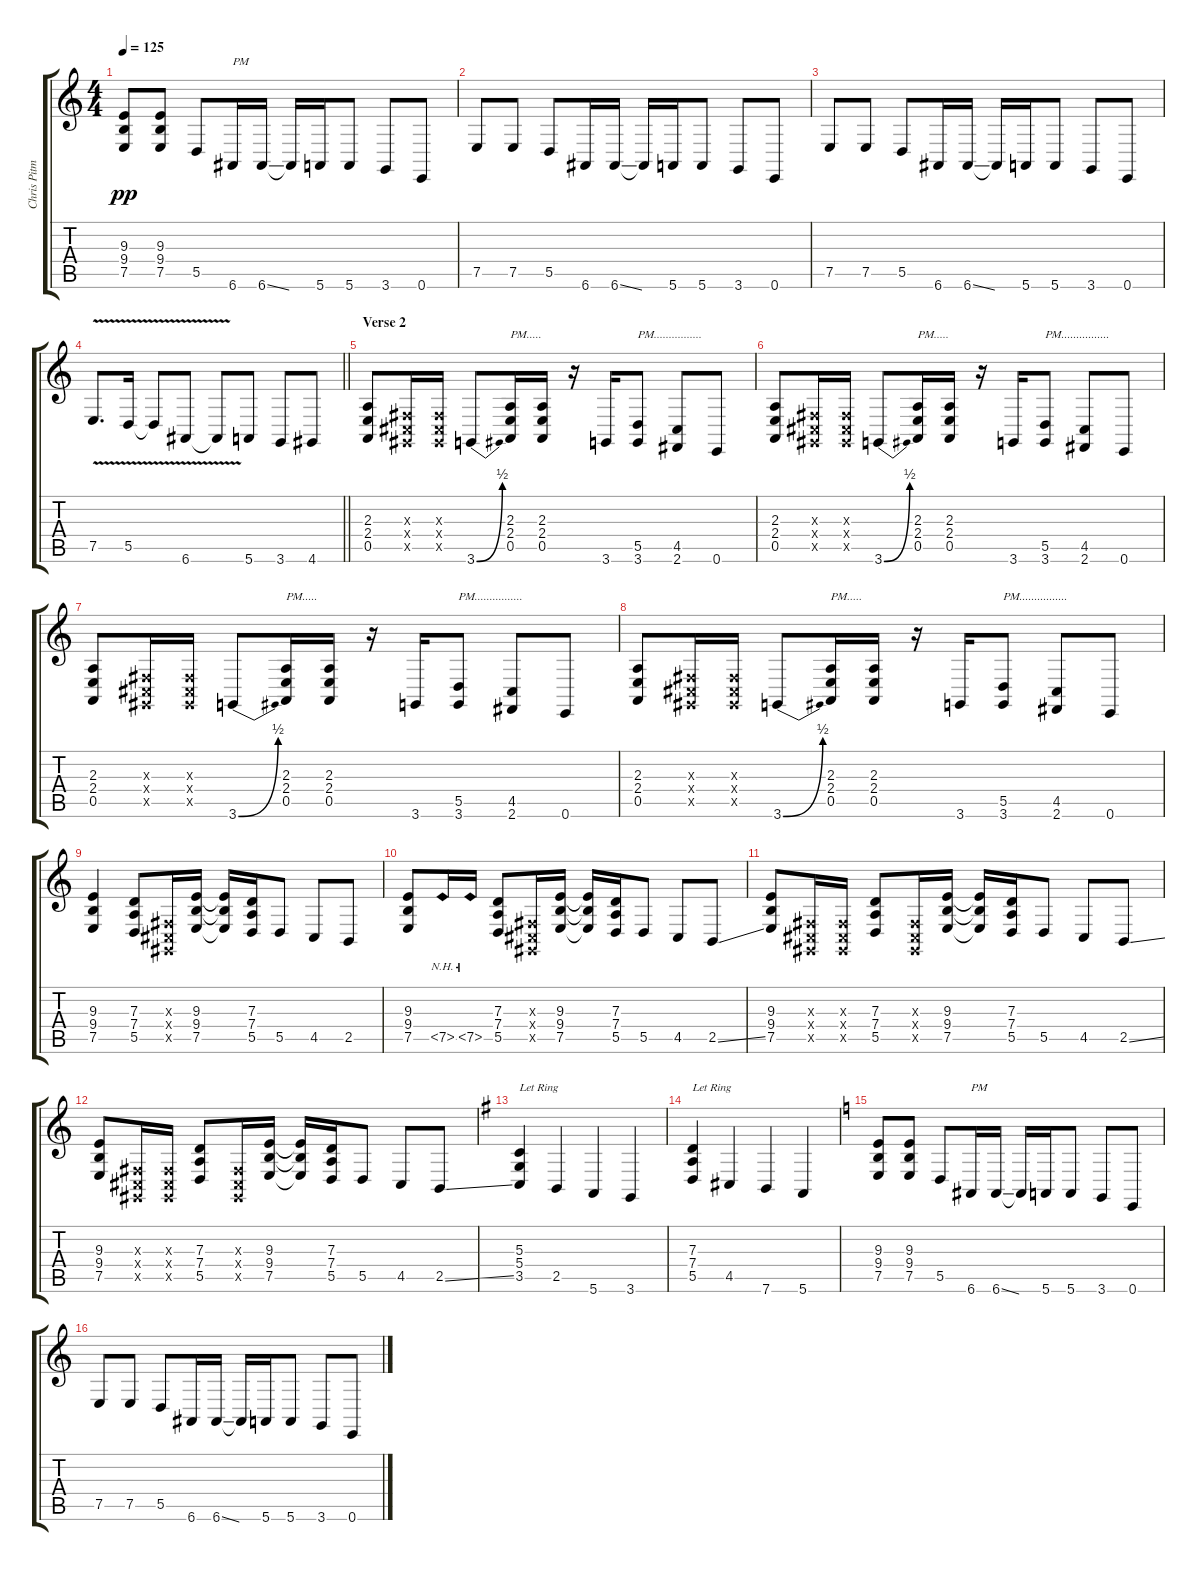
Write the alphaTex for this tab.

\track ("Chris Pitman" "Chris Pitm") {instrument honkytonkpiano}
\staff {score tabs}
\tuning (E4 B3 G3 D3 A2 E2) {hide}
\ts (4 4)
\tempo 125
\clef g2
\ks c
(9.3 9.4 7.5).8{dy pp} (9.3 9.4 7.5).8 5.5.8 6.6.16{txt "PM"} 6.6{ss}.16 6.6{t}.16 5.6.16 5.6.8 3.6.8 0.6.8 |
7.5.8 7.5.8 5.5.8 6.6.16 6.6{ss}.16 6.6{t}.16 5.6.16 5.6.8 3.6.8 0.6.8 |
7.5.8 7.5.8 5.5.8 6.6.16 6.6{ss}.16 6.6{t}.16 5.6.16 5.6.8 3.6.8 0.6.8 |
\barLineRight lightlight
7.5{v}.8{d} 5.5{v}.16 5.5{t}.8 6.6{v}.8 6.6{t}.8 5.6.8 3.6.8 4.6.8 |
\section ("" "Verse 2")
(2.3 2.4 0.5).8 (-1.3{x} -1.4{x} -1.5{x}).16 (-1.3{x} -1.4{x} -1.5{x}).16 3.6{be (bend 0 0 60 2)}.8 (2.3 2.4 0.5).16{txt "PM....."} (2.3 2.4 0.5).16 r.16 3.6.16 (5.5 3.6).8{txt "PM................"} (4.5 2.6).8 0.6.8 |
(2.3 2.4 0.5).8 (-1.3{x} -1.4{x} -1.5{x}).16 (-1.3{x} -1.4{x} -1.5{x}).16 3.6{be (bend 0 0 60 2)}.8 (2.3 2.4 0.5).16{txt "PM....."} (2.3 2.4 0.5).16 r.16 3.6.16 (5.5 3.6).8{txt "PM................"} (4.5 2.6).8 0.6.8 |
(2.3 2.4 0.5).8 (-1.3{x} -1.4{x} -1.5{x}).16 (-1.3{x} -1.4{x} -1.5{x}).16 3.6{be (bend 0 0 60 2)}.8 (2.3 2.4 0.5).16{txt "PM....."} (2.3 2.4 0.5).16 r.16 3.6.16 (5.5 3.6).8{txt "PM................"} (4.5 2.6).8 0.6.8 |
(2.3 2.4 0.5).8 (-1.3{x} -1.4{x} -1.5{x}).16 (-1.3{x} -1.4{x} -1.5{x}).16 3.6{be (bend 0 0 60 2)}.8 (2.3 2.4 0.5).16{txt "PM....."} (2.3 2.4 0.5).16 r.16 3.6.16 (5.5 3.6).8{txt "PM................"} (4.5 2.6).8 0.6.8 |
(9.3 9.4 7.5).4 (7.3 7.4 5.5).8 (-1.3{x} -1.4{x} -1.5{x}).16 (9.3 9.4 7.5).16 (9.3{t} 9.4{t} 7.5{t}).16 (7.3 7.4 5.5).16 5.5.8 4.5.8 2.5.8 |
(9.3 9.4 7.5).8 7.5{nh}.16 7.5{nh}.16 (7.3 7.4 5.5).8 (-1.3{x} -1.4{x} -1.5{x}).16 (9.3 9.4 7.5).16 (9.3{t} 9.4{t} 7.5{t}).16 (7.3 7.4 5.5).16 5.5.8 4.5.8 2.5{ss}.8 |
(9.3 9.4 7.5).8 (-1.3{x} -1.4{x} -1.5{x}).16 (-1.3{x} -1.4{x} -1.5{x}).16 (7.3 7.4 5.5).8 (-1.3{x} -1.4{x} -1.5{x}).16 (9.3 9.4 7.5).16 (9.3{t} 9.4{t} 7.5{t}).16 (7.3 7.4 5.5).16 5.5.8 4.5.8 2.5{ss}.8 |
(9.3 9.4 7.5).8 (-1.3{x} -1.4{x} -1.5{x}).16 (-1.3{x} -1.4{x} -1.5{x}).16 (7.3 7.4 5.5).8 (-1.3{x} -1.4{x} -1.5{x}).16 (9.3 9.4 7.5).16 (9.3{t} 9.4{t} 7.5{t}).16 (7.3 7.4 5.5).16 5.5.8 4.5.8 2.5{ss}.8 |
\ks g
(5.3 5.4 3.5).4{txt "Let Ring"} 2.5.4 5.6.4 3.6.4 |
(7.3 7.4 5.5).4{txt "Let Ring"} 4.5.4 7.6.4 5.6.4 |
\ks c
(9.3 9.4 7.5).8 (9.3 9.4 7.5).8 5.5.8 6.6.16{txt "PM"} 6.6{ss}.16 6.6{t}.16 5.6.16 5.6.8 3.6.8 0.6.8 |
7.5.8 7.5.8 5.5.8 6.6.16 6.6{ss}.16 6.6{t}.16 5.6.16 5.6.8 3.6.8 0.6.8
